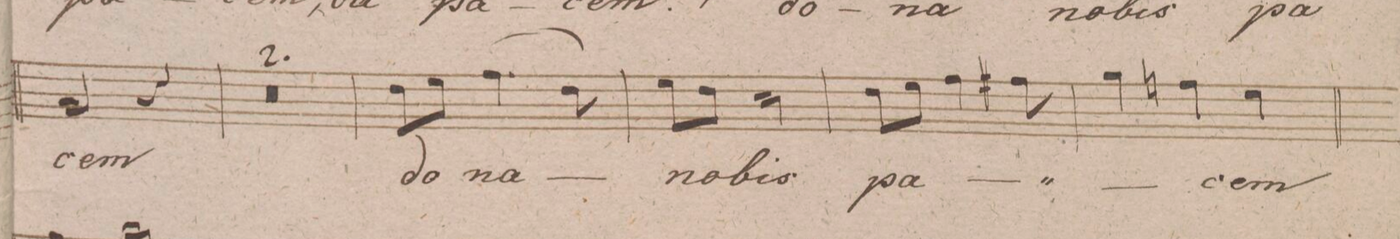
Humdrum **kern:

**kern	**text	**dynam
*I"Basso	*	*
*clefF4	*	*
*k[f#c#g#d#]	*	*
*M3/4	*	*
2BB	-cem,	.
4r	.	.
=114	=114	=114
1.r	.	.
=115	=115	=115
=116	=116	=116
8F#L	do-	.
8G#J	.	.
(>4.A	-na	.
8F#)	.	.
=117	=117	=117
8G#L	no-	.
8F#J	.	.
2E	-bis	.
=118	=118	=118
8F#L	pa-	.
8G#J	.	.
4.A	.	.
8A#X	.	.
=119	=119	=119
4B	.	.
4An	.	.
4G#	-cem,	.
=120	=120	=120
*-	*-	*-
